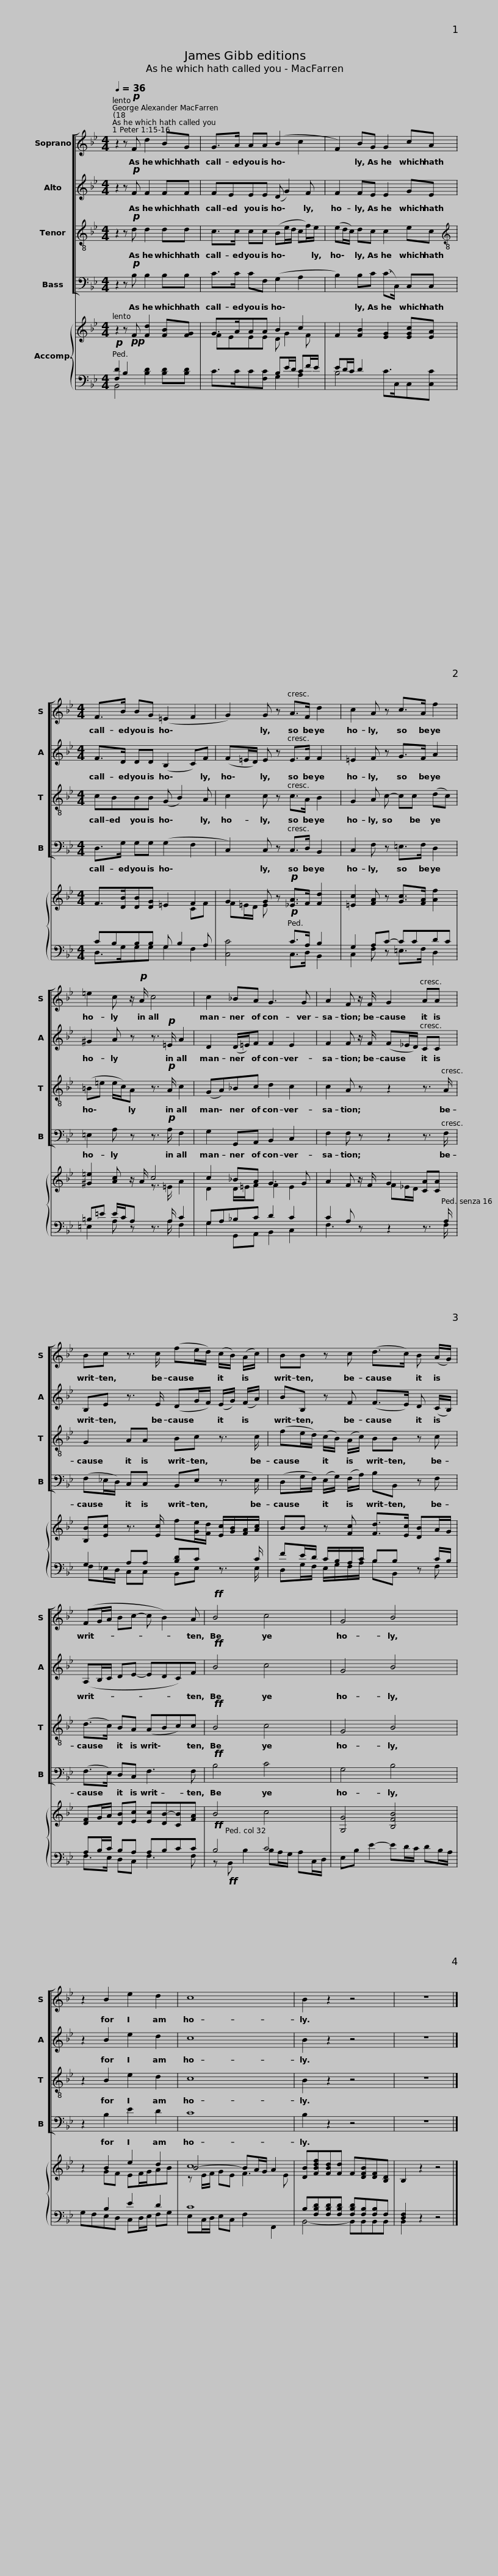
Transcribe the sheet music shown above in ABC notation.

X:1
%%score [ 1 2 3 4 ] { ( 5 6 9 ) | ( 7 8 ) }
L:1/8
Q:1/4=36
M:4/4
I:linebreak $
K:Bb
V:1 treble
V:2 treble
V:3 treble-8
V:4 bass
V:5 treble
V:6 treble
V:9 treble
V:7 bass
V:8 bass
V:1
 z2 z!p! F d2 BG | G>A AA (B2 c2 | F2) BG G2 cA |$[M:4/4] F>B BG (=E2 F2 | G2) G z A>F d2 | %5
 c2 A z c>A f2 |$ =e2 c z/!p! A/ c4 | c2 _BA G3 G | A2 F z/ F/ G2 AA |$ Bc z3/2 c/ (fe/d/) (c/B/) (A/c/) | %10
 BB z c (d>c) B (A/G/) |$ (FG/A/ Bc- c B2) A |!ff! B4 c4 | G4 B4 |$ z2 B2 e2 d2 | %15
 c8 | B2 z2 z4 | z8 |] %18
V:2
 z2 z!p! F F2 FF | FEEE (D G2) F | F2 FE E2 GE |$[M:4/4] F>D DD (B,2 C)F | (F=E/D/) E z E>F F2 | %5
 =E2 F z G>F A2 |$ ^G2 A z z3/2!p! =E/ A2 | D2 (D/=E/)F F2 E2 | F2 F z/ F/ (F_E/D/) CC |$ B,E z3/2 E/ (DG/F/) (E/G/) (F/A/) | %10
 BB, z F (F>E) D (C/B,/) |$ (A,B,/C/ DE- EDC)F |!ff! B4 c4 | G4 B4 |$ z2 B2 e2 d2 | %15
 c8 | B2 z2 z4 | z8 |] %18
V:3
 z2 z!p! d d2 dd | c>c cc (Be/d/ cf/)e/ | (ed/c/) dc c2 ec |$[M:4/4][K:treble-8] cBBB (G B2) A | c2 c z c>A B2 | %5
 G2 A c- cc (dc) |$ (=B=e e/c/)A z3/2!p! A/ c2 | (GA)_Bc d2 c2 | c2 A z z2 z3/2 A/ |$ G2 AA Bc z3/2 c/ | %10
 (fe/d/) (c/B/) (A/c/) BB z c |$ (d>c) BA (ABc)c |!ff! B4 c4 | G4 B4 |$ z2 B2 e2 d2 | %15
 c8 | B2 z2 z4 | z8 |] %18
V:4
 z2 z!p! B, B,2 B,B, | C>C CF, (G,2 A,2 | B,2) B,C (C>C,) C,C, |$[M:4/4] D,>G, G,G, (G,2 F,2 | C,2) C, z C,>D, B,,2 | %5
 C,2 F, z =E,>F, D,2 |$ =E,2 A, z z3/2!p! A,/ F,2 | G,2 G,,A,, B,,2 C,2 | F,2 F, z z2 z3/2 F,/ |$ (F,_E,/D,/) C,C, B,,E, z3/2 E,/ | %10
 (D,G,/F,/) (E,/G,/) (F,/A,/) B,B,, z F, |$ (F,>E,) D,C, F,3 F, |!ff! B,4 C4 | G,4 B,4 |$ z2 B,2 E2 D2 | %15
 C8 | B,2 z2 z4 | z8 |] %18
V:5
 z2 z!pp! F [Fd]2 [FB][FG] | G>AAA B2 c2 | F2 [FB]2 [EG]2 [EGc][EA] |$[M:4/4] F>[DB][DB][DG] =E2 F2 | G2 G z!p! [_EA]>F [Fd]2 | %5
 [=Ec]2 [FA] z [Gc]>[FA] [Af]2 |$ [^G=e]2 [Ac] z/ A/ c4 | c2 _BA G3 G | A2 F z/ F/ G2 [CA][CA] |$ [B,B][Ec] z3/2 [Ec]/ f[Ge]/[Fd]/ [Ec]/[GB]/[FA]/[Ac]/ | %10
 BB z [Fc] [Fd]>[Ec] [DB]A/G/ |$ [DF]G/A/ [DB][Ec] [Ec][DB]-[CB][FA] |!ff! B4 c4 | [G,G]4 [B,FB]4 |$ x8 | %15
 B4- BA/G/ A2 | x8 | x8 |] %18
V:6
 x8 | FEEE D G2 F | x8 |$[M:4/4] x6 CF | F=E/D/ E x4 x | %5
 x8 |$ x4 z3/2 =E/ A2 | D2 D/=E/F F2 E2 | x4 F_E/D/ x2 |$ x8 | %10
 x8 |$ x8 | x8 | x8 |$ z2 B2 e2 d2 | %15
 c8 | [DB][FBdf][FBd][Fd] F[DFB][DF][B,D] | B,2 z2 z4 |] %18
V:7
!p! [F,D]2 B,2 x4 | x4 B,E/D/ CF/E/ | ED/C/ D2 x4 |$[M:4/4] CB,B,B, G, B,2 A, | x4!p! C>A, B,2 | %5
 G,2 A,C- CCDC |$ =B,=E E/C/A, z3/2 A,/ C2 | G,A,_B,C D2 C2 | C2 A, z z2 z3/2 A,/ |$ G,2 A,A, [B,D]C z3/2 C/ | %10
 FE/D/ C/B,/A,/C/ B,B, z C/B,/ |$ A,B,/C/ B,A, A,B,CC | B,4 C4 | x8 |$ x2 B,2 E2 D2 | %15
 C8 | B,[F,B,D][F,B,D][F,B,D] [F,B,D][F,B,][F,B,]F, | [D,F,]2 z2 z4 |] %18
V:8
 B,,4 [B,D]2 [B,D][B,D] | C>CC[F,C] G,2 A,2 | B,4 C>C,C,[C,C] |$[M:4/4] D,>G,G,G, G,2 F,2 | [C,C]4 C,>D, B,,2 | %5
 C,2 F, z =E,>F, D,2 |$ =E,2 A, z z3/2 A,/ F,2 | G,2 G,,A,, B,,2 C,2 | F,3 z z2 z3/2 F,/ |$ F,_E,/D,/ C,C, B,,E, z3/2 E,/ | %10
 D,G,/F,/ E,/G,/F,/A,/ B,B,, z F, |$ F,>E, D,C, F,3 F, | z!ff! B,, B,2 B,A,/G,/ A,C,/D,/ | E,B, E2- ED/C/ DB,/A,/ |$ G,F,E,D, C,D,/E,/ F,G, | %15
 E,C,/D,/ E,C, F,2 F,,2 | B,,4- B,,B,,B,,B,, | B,,2 z2 z4 |] %18
V:9
 x8 | x8 | x8 |$[M:4/4] x8 | x8 | %5
 x8 |$ x8 | x8 | x8 |$ x8 | %10
 x8 |$ x8 | x8 | x8 |$ x2 GF EF/G/AB | %15
 z E/F/ GE F3 E | x8 | x8 |] %18
